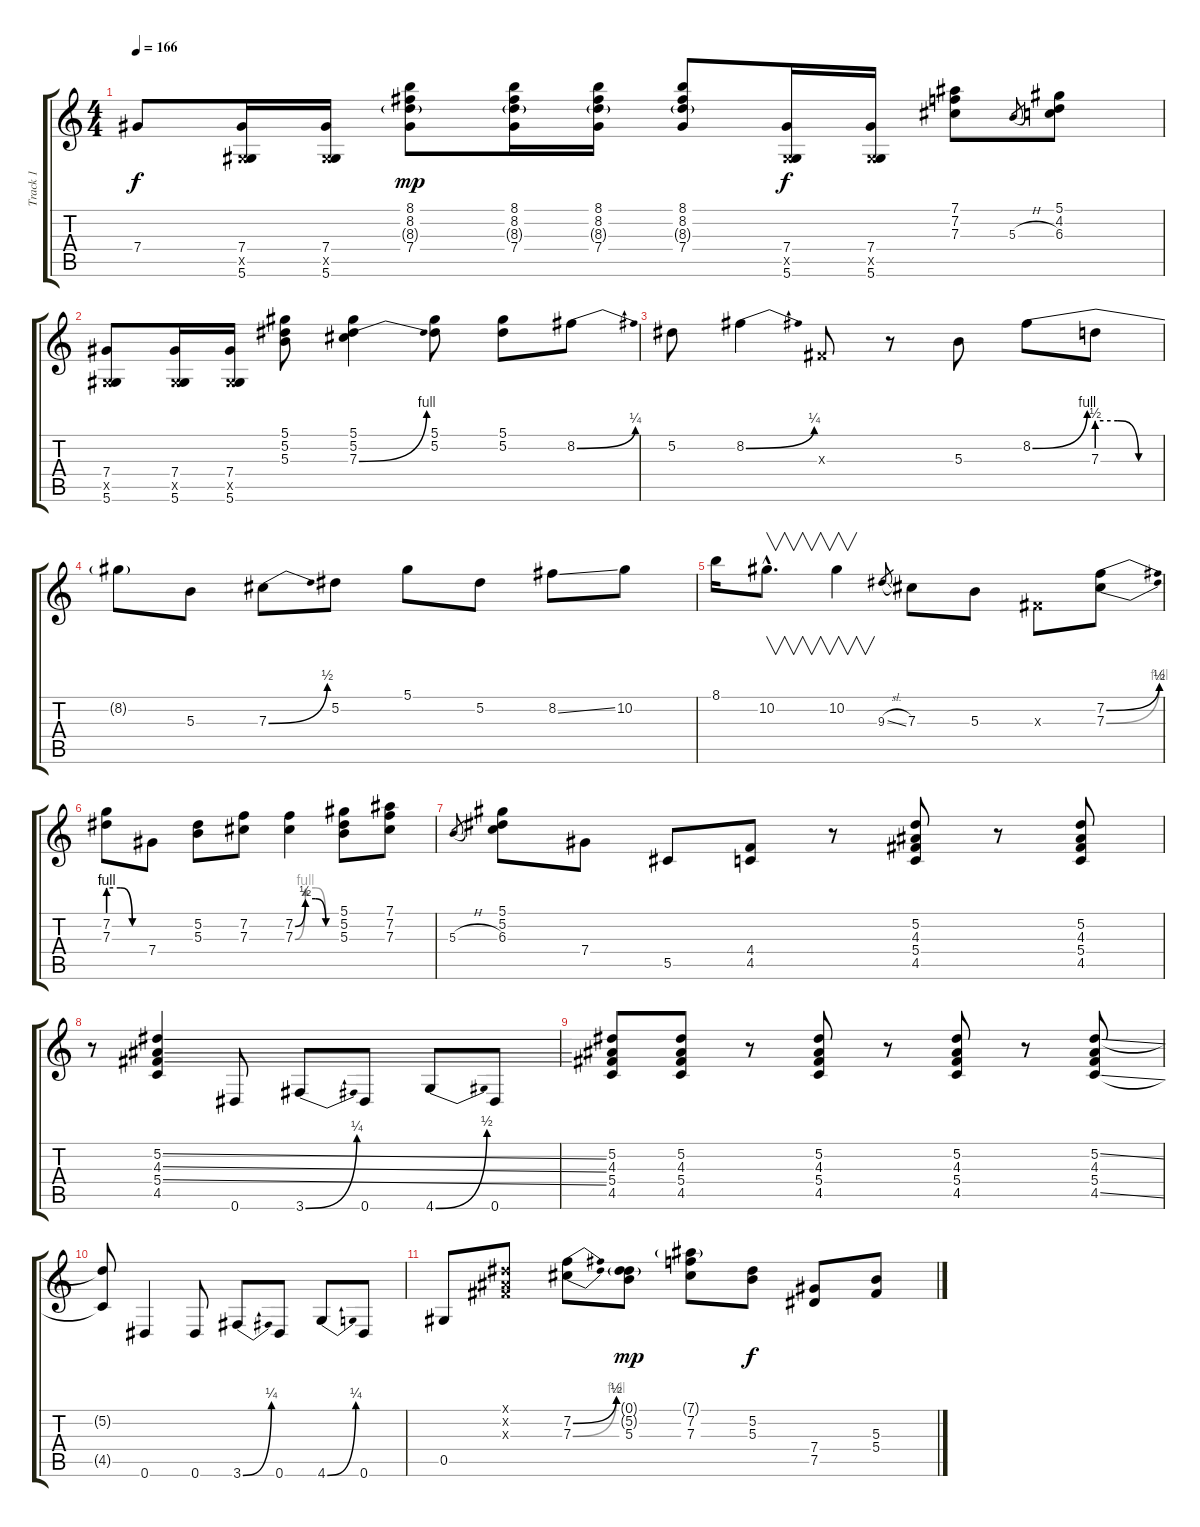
\track ("Track 1" "Track 1") {instrument acousticguitarnylon}
\staff {score tabs}
\tuning (Eb4 Bb3 Gb3 Db3 Ab2 Eb2) {hide}
\ts (4 4)
\tempo 166
\clef g2
\ks c
7.4.8{dy f} (7.4 0.5{x} 5.6).16 (7.4 0.5{x} 5.6).16 (8.1 8.2 8.3{g} 7.4).8{dy mp} (8.1 8.2 8.3{g} 7.4).16 (8.1 8.2 8.3{g} 7.4).16 (8.1 8.2 8.3{g} 7.4).8 (7.4 0.5{x} 5.6).16{dy f} (7.4 0.5{x} 5.6).16 (7.1 7.2 7.3).8 5.3{h}.8{gr} (5.1 4.2 6.3).8 |
(7.4 0.5{x} 5.6).8 (7.4 0.5{x} 5.6).16 (7.4 0.5{x} 5.6).16 (5.1 5.2 5.3).8 (5.1 5.2 7.3{be (bend 0 0 60 4)}).4 (5.1 5.2).8 (5.1 5.2).8 8.2{be (bend 0 0 60 1)}.8 |
5.2.8 8.2{be (bend 0 0 60 1)}.4 0.3{x}.8 r.8 5.3.8 8.2{be (bend 0 0 60 4)}.8 7.3{be (custom 0 2 20 2 40 0 60 0)}.8 |
8.2{t}.8 5.3.8 7.3{be (bend 0 0 60 2)}.8 5.2.8 5.1.8 5.2.8 8.2{ss}.8 10.2.8 |
8.1.16 10.2{hac}.8{v d} 10.2.4{v} 9.3{sl}.8{gr} 7.3.8 5.3.8 0.3{x}.8 (7.2{be (bend 0 0 60 2)} 7.3{be (bend 0 0 60 4)}).8 |
(7.2{be (custom 0 4 20 4 40 0 60 0)} 7.3{be (custom 0 4 20 4 40 0 60 0)}).8 7.4.8 (5.2 5.3).8 (7.2 7.3).8 (7.2{be (custom 0 0 15 2 30 2 45 0 60 0)} 7.3{be (custom 0 0 15 4 30 4 45 0 60 0)}).4 (5.1 5.2 5.3).8 (7.1 7.2 7.3).8 |
5.3{h}.8{gr} (5.1 5.2 6.3).8 7.4.8 5.5.8 (4.4 4.5).8 r.8 (5.2 4.3 5.4 4.5).8 r.8 (5.2 4.3 5.4 4.5).8 |
r.8 (5.2{ss} 4.3{ss} 5.4{ss} 4.5).4 0.6.8 3.6{be (bend 0 0 60 1)}.8 0.6.8 4.6{be (bend 0 0 60 2)}.8 0.6.8 |
(5.2 4.3 5.4 4.5).8 (5.2 4.3 5.4 4.5).8 r.8 (5.2 4.3 5.4 4.5).8 r.8 (5.2 4.3 5.4 4.5).8 r.8 (5.2{ss} 4.3 5.4 4.5{ss}).8 |
(5.2{t} 4.5{t}).8 0.6.4 0.6.8 3.6{be (bend 0 0 60 1)}.8 0.6.8 4.6{be (bend 0 0 60 1)}.8 0.6.8 |
0.5.8 (0.1{x} 0.2{x} 0.3{x}).8 (7.2{be (bend 0 0 60 2)} 7.3{be (bend 0 0 60 4)}).8 (0.1{g} 5.2{g} 5.3).8{dy mp} (7.1{g} 7.2 7.3).8 (5.2 5.3).8{dy f} (7.4 7.5).8 (5.3 5.4).8
